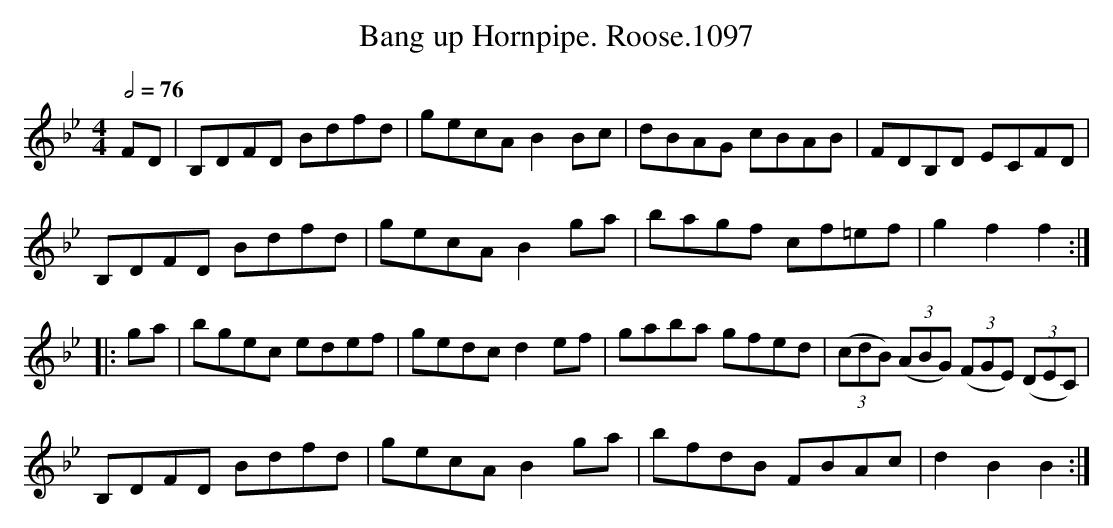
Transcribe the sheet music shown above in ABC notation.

X:1
T:Bang up Hornpipe. Roose.1097
Q:1/2=76
M:4/4
L:1/8
K:Bb
FD|B,DFD Bdfd|gecA B2Bc|dBAG cBAB|FDB,D ECFD|
B,DFD Bdfd|gecA B2ga|bagf cf=ef|g2f2 f2:|
|:ga|bgec edef|gedc d2ef|gaba gfed|((3cdB) ((3ABG) ((3FGE) ((3DEC)|
B,DFD Bdfd|gecA B2ga|bfdB FBAc|d2B2 B2:|
